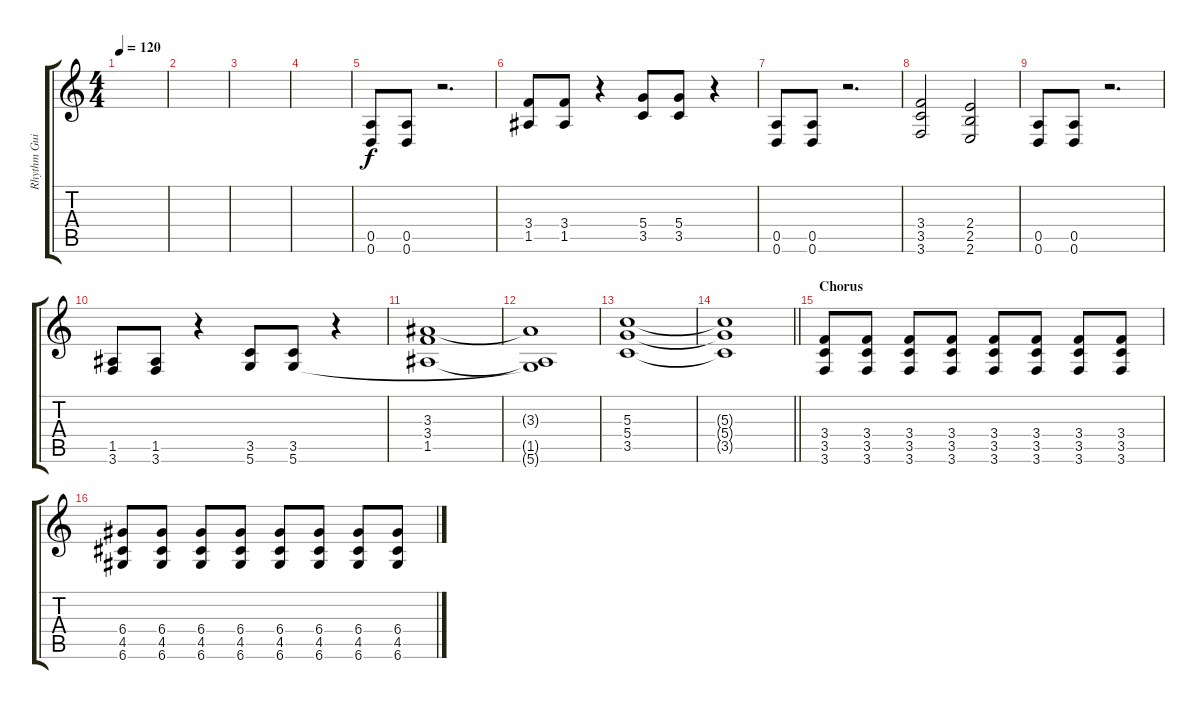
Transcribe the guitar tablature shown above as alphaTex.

\track ("Rhythm Guitar" "Rhythm Gui") {instrument distortionguitar}
\staff {score tabs}
\tuning (E4 B3 G3 D3 A2 D2) {hide}
\ts (4 4)
\tempo 120
\clef g2
\ks c
|
|
|
|
(0.5 0.6).8 (0.5 0.6).8 r.2{d} |
(3.4 1.5).8 (3.4 1.5).8 r.4 (5.4 3.5).8 (5.4 3.5).8 r.4 |
(0.5 0.6).8 (0.5 0.6).8 r.2{d} |
(3.4 3.5 3.6).2 (2.4 2.5 2.6).2 |
(0.5 0.6).8 (0.5 0.6).8 r.2{d} |
(1.5 3.6).8 (1.5 3.6).8 r.4 (3.5 5.6).8 (3.5 5.6).8 r.4 |
(3.3 3.4 1.5).1 |
(3.3{t} 1.5{t} 5.6{t}).1 |
(5.3 5.4 3.5).1 |
\barLineRight lightlight
(5.3{t} 5.4{t} 3.5{t}).1 |
\section ("" "Chorus")
(3.4 3.5 3.6).8 (3.4 3.5 3.6).8 (3.4 3.5 3.6).8 (3.4 3.5 3.6).8 (3.4 3.5 3.6).8 (3.4 3.5 3.6).8 (3.4 3.5 3.6).8 (3.4 3.5 3.6).8 |
(6.4 4.5 6.6).8 (6.4 4.5 6.6).8 (6.4 4.5 6.6).8 (6.4 4.5 6.6).8 (6.4 4.5 6.6).8 (6.4 4.5 6.6).8 (6.4 4.5 6.6).8 (6.4 4.5 6.6).8
